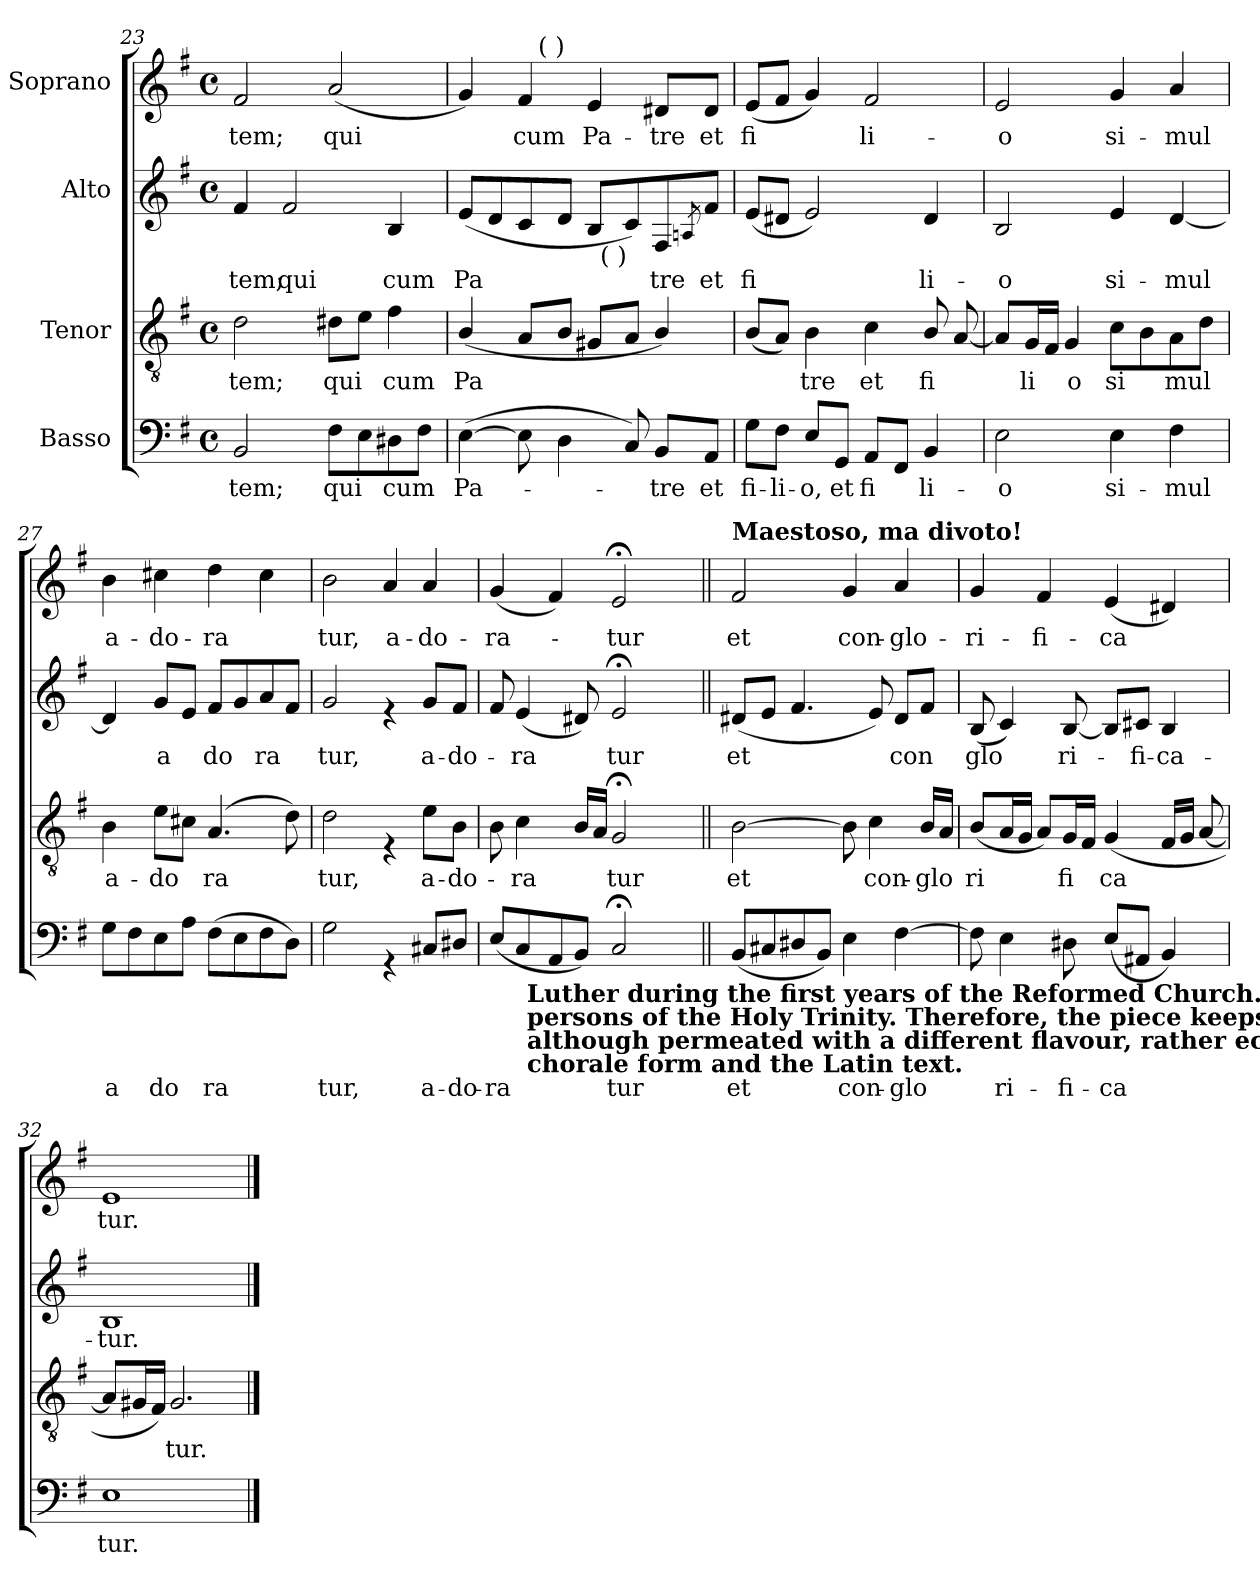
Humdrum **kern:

**kern	**text	**kern	**text	**kern	**text	**kern	**text
*part4	*part4	*part3	*part3	*part2	*part2	*part1	*part1
*staff4	*staff4	*staff3	*staff3	*staff2	*staff2	*staff1	*staff1
*I"Basso	*	*I"Tenor	*	*I"Alto	*	*I"Soprano	*
*clefF4	*	*clefGv2	*	*clefG2	*	*clefG2	*
*k[f#]	*	*k[f#]	*	*k[f#]	*	*k[f#]	*
*G:	*	*G:	*	*G:	*	*G:	*
*M4/4	*	*M4/4	*	*M4/4	*	*M4/4	*
*met(c)	*	*met(c)	*	*met(c)	*	*met(c)	*
=23	=23	=23	=23	=23	=23	=23	=23
!	!LO:LY:b	!	!LO:LY:b	!	!LO:LY:b	!	!LO:LY:b
2BB/	tem;	2d\	tem;	4f#/	-tem;	2f#/	-tem;
!	!	!	!	!	!LO:LY:b	!	!
.	.	.	.	2f#/	qui	.	.
!	!LO:LY:b	!	!LO:LY:b	!	!	!	!LO:LY:b
8F#\L	qui	8d#X\L	qui	.	.	(<2a/	qui
8E\	.	8e\J	.	.	.	.	.
!	!LO:LY:b	!	!LO:LY:b	!	!LO:LY:b	!	!
8D#X\	cum	4f#\	cum	4B/	cum	.	.
8F#\J	.	.	.	.	.	.	.
=24	=24	=24	=24	=24	=24	=24	=24
!	!LO:LY:b	!	!LO:LY:b	!	!LO:LY:b	!	!
*	*	*	*	*^	*	*^	*
(>[>4E\	Pa-	(<4B/	Pa	(<8e/L	2ryy	Pa	4g/)	4ryy	.
.	.	.	.	8d/	.	.	.	.	.
!	!	!	!	!	!	!	!	!	!LO:LY:b
8E\]	.	8A/L	.	8c/	.	.	4f#/	16ryy	cum
!	!	!	!	!	!	!	!	!LO:TX:a:t=( )	!
.	.	.	.	.	.	.	.	2ryy	.
4D\	.	8B/J	.	8d/J	.	.	.	.	.
!	!	!	!	!	!	!	!	!	!LO:LY:b
.	.	8G#X/L	.	8B/L	32ryy	.	4e/	.	Pa-
!	!	!	!	!	!LO:TX:b:t=( )	!	!	!	!
.	.	.	.	.	4...ryy	.	.	.	.
8C/)	.	8A/J	.	8c/)	.	.	.	.	.
!	!LO:LY:b	!	!	!	!	!LO:LY:b	!	!	!LO:LY:b
8BB/L	-tre	4B/)	.	8F#/	.	tre	8d#X/L	.	-tre
.	.	.	.	.	.	.	.	8.ryy	.
.	.	.	.	8qAn/	.	.	.	.	.
!	!LO:LY:b	!	!	!	!	!LO:LY:b	!	!	!LO:LY:b
8AA/J	et	.	.	8f#/J	.	et	8d#/J	.	et
!!LO:LB:g=z
=25	=25	=25	=25	=25	=25	=25	=25	=25	=25
!	!LO:LY:b	!	!	!	!	!LO:LY:b	!	!	!LO:LY:b
*	*	*	*	*v	*v	*	*	*	*
*	*	*	*	*	*	*v	*v	*
8G\L	fi-	(<8B/L	.	(<8e/L	fi	(<8e/L	fi
!	!LO:LY:b	!	!	!	!	!	!
8F#\J	-li-	8A/J)	.	8d#X/J	.	8f#/J	.
!	!LO:LY:b	!	!LO:LY:b	!	!	!	!
8E/L	-o,	4B\	tre	2e/)	.	4g/)	.
!	!LO:LY:b	!	!	!	!	!	!
8GG/J	et	.	.	.	.	.	.
!	!LO:LY:b	!	!LO:LY:b	!	!	!	!LO:LY:b
8AA/L	fi	4c\	et	.	.	2f#/	li-
8FF#/J	.	.	.	.	.	.	.
!	!LO:LY:b	!	!LO:LY:b	!	!LO:LY:b	!	!
4BB/	li-	8B/	fi	4d#/	li-	.	.
.	.	[<8A/	.	.	.	.	.
=26	=26	=26	=26	=26	=26	=26	=26
!	!LO:LY:b	!	!	!	!LO:LY:b	!	!LO:LY:b
2E\	-o	8A/L]	.	2B/	-o	2e/	-o
!	!	!	!LO:LY:b	!	!	!	!
.	.	16G/L	li	.	.	.	.
.	.	16F#/JJ	.	.	.	.	.
!	!	!	!LO:LY:b	!	!	!	!
.	.	4G/	o	.	.	.	.
!	!LO:LY:b	!	!LO:LY:b	!	!LO:LY:b	!	!LO:LY:b
4E\	si-	8c\L	si	4e/	si-	4g/	si-
.	.	8B\	.	.	.	.	.
!	!LO:LY:b	!	!LO:LY:b	!	!LO:LY:b	!	!LO:LY:b
4F#\	-mul	8A\	mul	[<4d/	-mul	4a/	-mul
.	.	8d\J	.	.	.	.	.
=27	=27	=27	=27	=27	=27	=27	=27
!	!LO:LY:b	!	!LO:LY:b	!	!	!	!LO:LY:b
8G\L	a	4B\	a-	4d/]	.	4b\	a-
8F#\	.	.	.	.	.	.	.
!	!LO:LY:b	!	!LO:LY:b	!	!LO:LY:b	!	!LO:LY:b
8E\	do	8e\L	-do	8g/L	a	4cc#X\	-do-
8A\J	.	8c#X\J	.	8e/J	.	.	.
!	!LO:LY:b	!	!LO:LY:b	!	!LO:LY:b	!	!LO:LY:b
(>8F#\L	ra	(<4.A/	ra	8f#/L	do	4dd\	-ra
8E\	.	.	.	8g/	.	.	.
!	!	!	!	!	!LO:LY:b	!	!
8F#\	.	.	.	8a/	ra	4cc#\	.
8D\J)	.	8d\)	.	8f#/J	.	.	.
=28	=28	=28	=28	=28	=28	=28	=28
!	!LO:LY:b	!	!LO:LY:b	!	!LO:LY:b	!	!LO:LY:b
2G\	tur,	2d\	tur,	2g/	tur,	2b\	tur,
!	!	!	!	!	!	!	!LO:LY:b
4rGG	.	4rE	.	4re	.	4a/	a-
!	!LO:LY:b	!	!LO:LY:b	!	!LO:LY:b	!	!LO:LY:b
8C#X/L	a-	8e\L	a-	8g/L	a-	4a/	-do-
!	!LO:LY:b	!	!LO:LY:b	!	!LO:LY:b	!	!
8D#X/J	-do-	8B\J	-do-	8f#/J	-do-	.	.
!!LO:PB:g=z
=29	=29	=29	=29	=29	=29	=29	=29
!	!LO:LY:b	!	!	!	!	!	!LO:LY:b
*^	*	*	*	*	*	*	*
(<8E/L	8ryy	-ra	8B\	.	8f#/	.	(<4g/	-ra-
!	!	!	!	!LO:LY:b	!	!LO:LY:b	!	!
8C/	32ryy	.	4c\	-ra	(<4e/	-ra	.	.
!	!LO:TX:b:B:t=The chorale "Wir glauben" is one of the most cherished hymns among those written by Martin \nLuther during the first years of the Reformed Church.  This Latin adaptation was prepared with \nwords from the Symbolum Nicenum [Credo], but only with those lines directly related to three \npersons of the Holy Trinity. Therefore, the piece keeps its original universal Christian appeal, \nalthough permeated with a different flavour, rather ecumenical in its new combination of the \nchorale form and the Latin text.	!	!	!	!	!	!	!
.	2ryy	.	.	.	.	.	.	.
8AA/	.	.	.	.	.	.	4f#/)	.
8BB/J)	.	.	16B/LL	.	8d#X/)	.	.	.
.	.	.	16A/JJ	.	.	.	.	.
!	!	!LO:LY:b	!	!LO:LY:b	!	!LO:LY:b	!	!LO:LY:b
2C;/	.	tur	2G;/	tur	2e;/	tur	2e;/	-tur
.	4ryy	.	.	.	.	.	.	.
.	16.ryy	.	.	.	.	.	.	.
*v	*v	*	*	*	*	*	*	*
=30||	=30||	=30||	=30||	=30||	=30||	=30||	=30||
*	*	*	*	*	*	*MM55	*
*^	*	*	*	*	*	*	*
!	!	!	!	!	!	!	!LO:TX:a:B:t=Maestoso, ma divoto!	!
!	!	!LO:LY:b	!	!LO:LY:b	!	!LO:LY:b	!	!LO:LY:b
*v	*v	*	*	*	*	*	*	*
(<8BB/L	et	[>2B\	et	(<8d#X/L	et	2f#/	et
8C#X/	.	.	.	8e/J	.	.	.
8D#X/	.	.	.	4.f#/	.	.	.
8BB/J)	.	.	.	.	.	.	.
!	!LO:LY:b	!	!	!	!	!	!LO:LY:b
4E\	con-	8B\]	.	.	.	4g/	con-
!	!	!	!LO:LY:b	!	!	!	!
.	.	4c\	con-	8e/)	.	.	.
!	!LO:LY:b	!	!	!	!LO:LY:b	!	!LO:LY:b
[>4F#\	-glo	.	.	8d#/L	con	4a/	-glo-
!	!	!	!LO:LY:b	!	!	!	!
.	.	16B/LL	-glo	8f#/J	.	.	.
.	.	16A/JJ	.	.	.	.	.
=31	=31	=31	=31	=31	=31	=31	=31
*	*	*	*	*	*	*MM50	*
!	!	!	!LO:LY:b	!	!LO:LY:b	!	!LO:LY:b
8F#\]	.	(<8B/L	ri	(<8B/	glo	4g/	-ri-
!	!LO:LY:b	!	!	!	!	!	!
4E\	ri-	16A/L	.	4c/)	.	.	.
.	.	16G/JJ	.	.	.	.	.
!	!	!	!	!	!	!	!LO:LY:b
.	.	8A/L)	.	.	.	4f#/	-fi-
!	!LO:LY:b	!	!LO:LY:b	!	!LO:LY:b	!	!
8D#X\	-fi-	16G/L	fi	[<8B/	ri-	.	.
.	.	16F#/JJ	.	.	.	.	.
!	!LO:LY:b	!	!LO:LY:b	!	!	!	!LO:LY:b
(<8E/L	-ca	(<4G/	ca	8B/L]	.	(<4e/	-ca
!	!	!	!	!	!LO:LY:b	!	!
8AA#X/J	.	.	.	8c#X/J	-fi-	.	.
!	!	!	!	!	!LO:LY:b	!	!
4BB/)	.	16F#/LL	.	4B/	-ca-	4d#X/)	.
.	.	16G/JJ	.	.	.	.	.
.	.	[<8A/	.	.	.	.	.
=32	=32	=32	=32	=32	=32	=32	=32
*	*	*	*	*	*	*MM40	*
!	!LO:LY:b	!	!	!	!LO:LY:b	!	!LO:LY:b
1E	tur.	8A/L]	.	1B	-tur.	1e	tur.
.	.	16G#X/L	.	.	.	.	.
.	.	16F#/JJ)	.	.	.	.	.
!	!	!	!LO:LY:b	!	!	!	!
.	.	2.G#/	tur.	.	.	.	.
==	==	==	==	==	==	==	==
*-	*-	*-	*-	*-	*-	*-	*-
